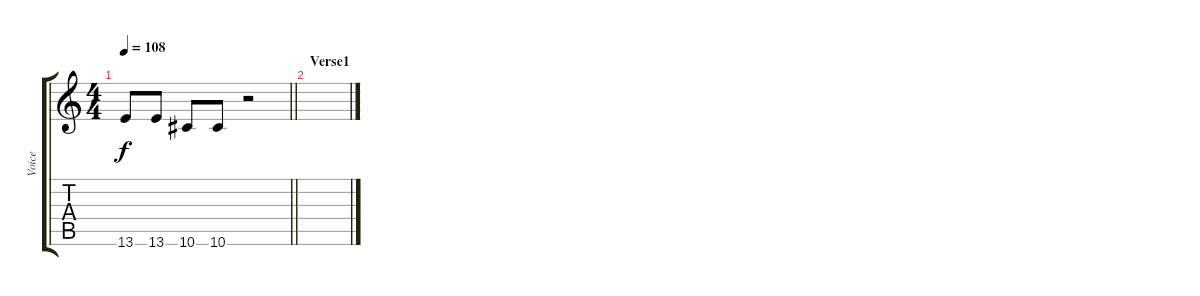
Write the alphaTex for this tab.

\track ("Voice" "Voice") {instrument distortionguitar}
\staff {score tabs}
\tuning (Eb4 Bb3 Gb3 Db3 Ab2 Eb2) {hide}
\ts (4 4)
\tempo 108
\clef g2
\barLineRight lightlight
\ks c
13.6.8{dy f} 13.6.8 10.6.8 10.6.8 r.2 |
\section ("" "Verse1")
